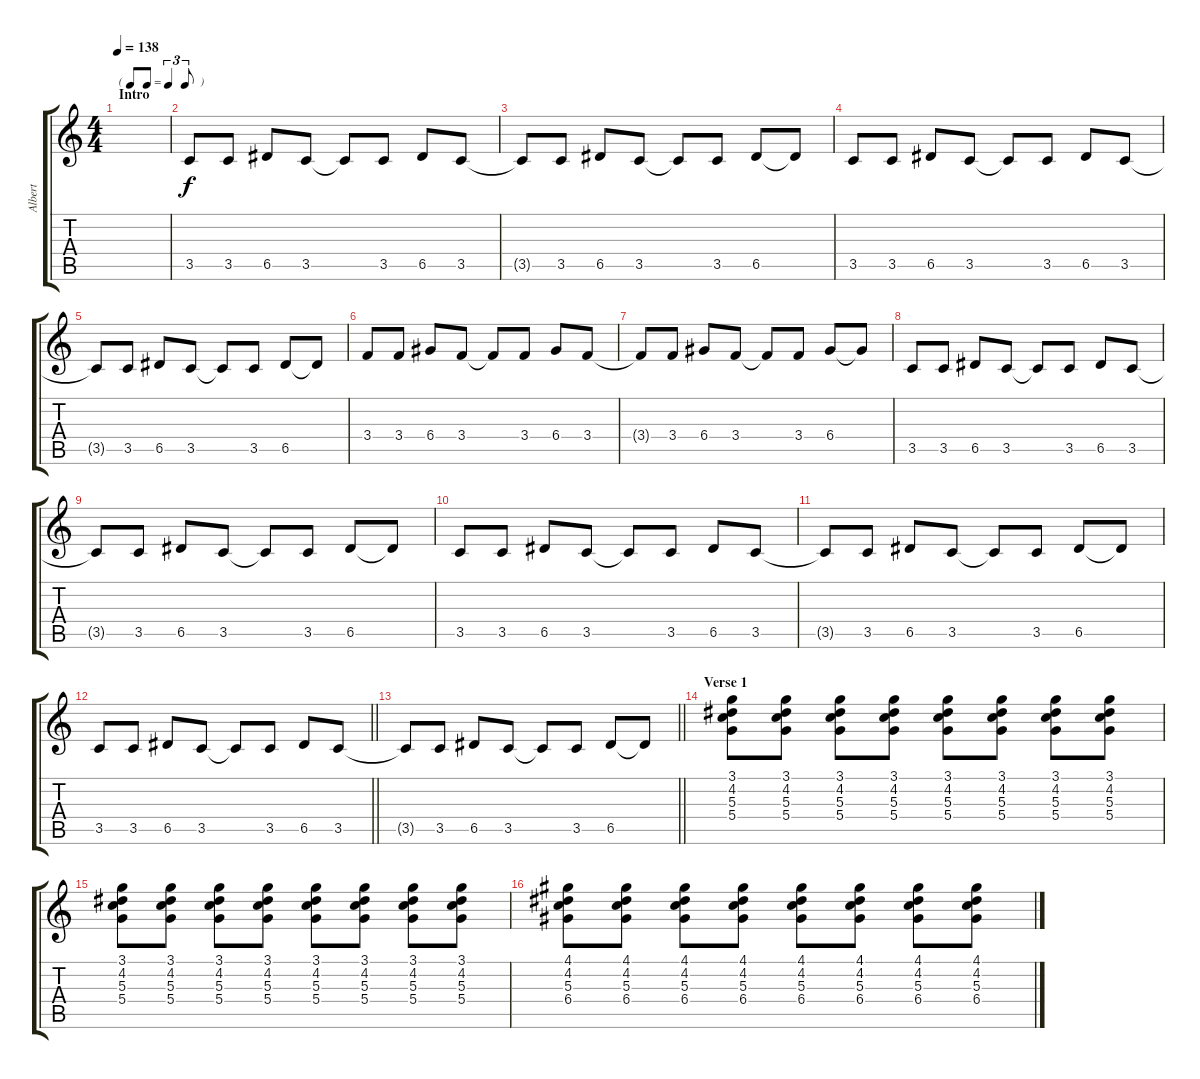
\track ("Albert" "Albert") {instrument overdrivenguitar}
\staff {score tabs}
\tuning (E4 B3 G3 D3 A2 E2) {hide}
\ts (4 4)
\tf triplet8th
\section ("" "Intro")
\tempo 138
\clef g2
\ks c
|
3.5.8 3.5.8 6.5.8 3.5.8 3.5{t}.8 3.5.8 6.5.8 3.5.8 |
3.5{t}.8 3.5.8 6.5.8 3.5.8 3.5{t}.8 3.5.8 6.5.8 6.5{t}.8 |
3.5.8 3.5.8 6.5.8 3.5.8 3.5{t}.8 3.5.8 6.5.8 3.5.8 |
3.5{t}.8 3.5.8 6.5.8 3.5.8 3.5{t}.8 3.5.8 6.5.8 6.5{t}.8 |
3.4.8 3.4.8 6.4.8 3.4.8 3.4{t}.8 3.4.8 6.4.8 3.4.8 |
3.4{t}.8 3.4.8 6.4.8 3.4.8 3.4{t}.8 3.4.8 6.4.8 6.4{t}.8 |
3.5.8 3.5.8 6.5.8 3.5.8 3.5{t}.8 3.5.8 6.5.8 3.5.8 |
3.5{t}.8 3.5.8 6.5.8 3.5.8 3.5{t}.8 3.5.8 6.5.8 6.5{t}.8 |
3.5.8 3.5.8 6.5.8 3.5.8 3.5{t}.8 3.5.8 6.5.8 3.5.8 |
3.5{t}.8 3.5.8 6.5.8 3.5.8 3.5{t}.8 3.5.8 6.5.8 6.5{t}.8 |
\barLineRight lightlight
3.5.8 3.5.8 6.5.8 3.5.8 3.5{t}.8 3.5.8 6.5.8 3.5.8 |
\barLineRight lightlight
3.5{t}.8 3.5.8 6.5.8 3.5.8 3.5{t}.8 3.5.8 6.5.8 6.5{t}.8 |
\section ("" "Verse 1")
(3.1 4.2 5.3 5.4).8{instrument electricguitarclean} (3.1 4.2 5.3 5.4).8 (3.1 4.2 5.3 5.4).8 (3.1 4.2 5.3 5.4).8 (3.1 4.2 5.3 5.4).8 (3.1 4.2 5.3 5.4).8 (3.1 4.2 5.3 5.4).8 (3.1 4.2 5.3 5.4).8 |
(3.1 4.2 5.3 5.4).8 (3.1 4.2 5.3 5.4).8 (3.1 4.2 5.3 5.4).8 (3.1 4.2 5.3 5.4).8 (3.1 4.2 5.3 5.4).8 (3.1 4.2 5.3 5.4).8 (3.1 4.2 5.3 5.4).8 (3.1 4.2 5.3 5.4).8 |
(4.1 4.2 5.3 6.4).8 (4.1 4.2 5.3 6.4).8 (4.1 4.2 5.3 6.4).8 (4.1 4.2 5.3 6.4).8 (4.1 4.2 5.3 6.4).8 (4.1 4.2 5.3 6.4).8 (4.1 4.2 5.3 6.4).8 (4.1 4.2 5.3 6.4).8
